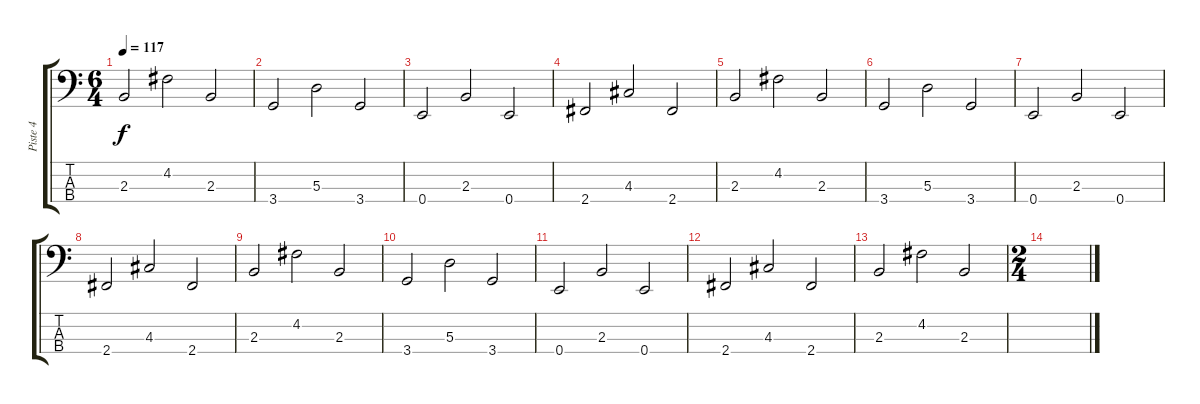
\track ("Piste 4" "Piste 4") {instrument synthbass2}
\staff {score tabs}
\tuning (G2 D2 A1 E1) {hide}
\ts (6 4)
\tempo 117
\clef f4
\ks c
2.3.2{dy f} 4.2.2 2.3.2 |
3.4.2 5.3.2 3.4.2 |
0.4.2 2.3.2 0.4.2 |
2.4.2 4.3.2 2.4.2 |
2.3.2 4.2.2 2.3.2 |
3.4.2 5.3.2 3.4.2 |
0.4.2 2.3.2 0.4.2 |
2.4.2 4.3.2 2.4.2 |
2.3.2 4.2.2 2.3.2 |
3.4.2 5.3.2 3.4.2 |
0.4.2 2.3.2 0.4.2 |
2.4.2 4.3.2 2.4.2 |
2.3.2 4.2.2 2.3.2 |
\ts (2 4)
